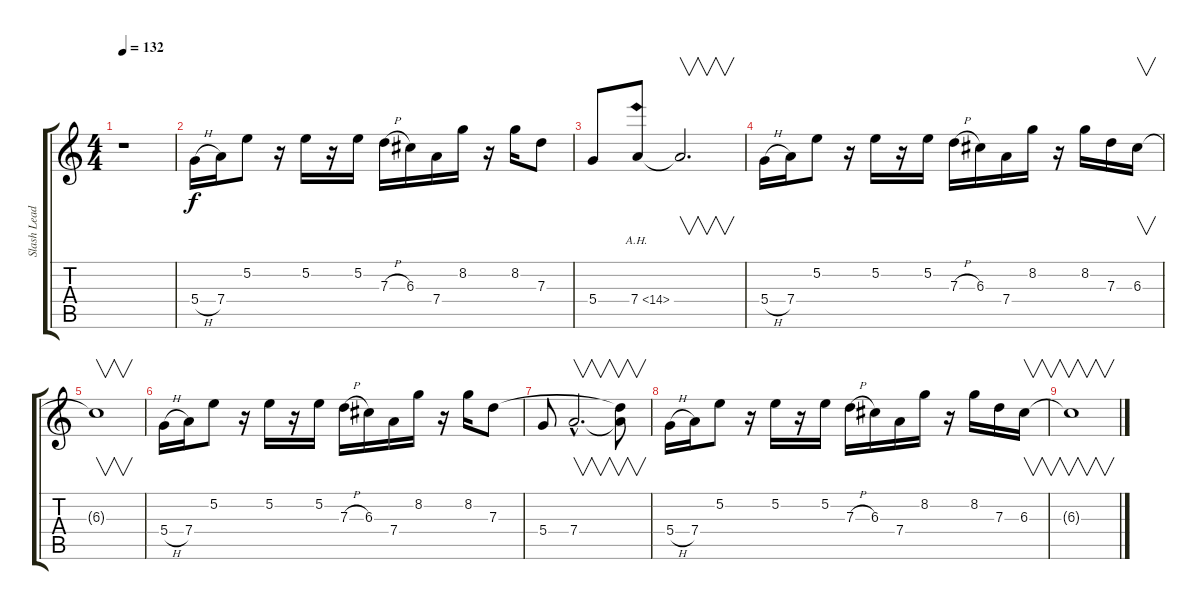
\track ("Slash Lead" "Slash Lead") {instrument overdrivenguitar}
\staff {score tabs}
\tuning (E4 B3 G3 D3 A2 E2) {hide}
\ts (4 4)
\tempo 132
\clef g2
\ks c
r.1{dy f} |
5.4{h}.16 7.4.16 5.2.8 r.16 5.2.16 r.16 5.2.16 7.3{h}.16 6.3.16 7.4.16 8.2.16 r.16 8.2.16 7.3.8 |
5.4.8 7.4{ah 7}.8 7.4{t}.2{v d} |
5.4{h}.16 7.4.16 5.2.8 r.16 5.2.16 r.16 5.2.16 7.3{h}.16 6.3.16 7.4.16 8.2.16 r.16 8.2.16 7.3.16 6.3.16{v} |
6.3{t}.1{v} |
5.4{h}.16 7.4.16 5.2.8 r.16 5.2.16 r.16 5.2.16 7.3{h}.16 6.3.16 7.4.16 8.2.16 r.16 8.2.16 7.3.8 |
5.4.8 7.4{hac}.2{v d} (7.3{t} 7.4{t}).8{v} |
5.4{h}.16 7.4.16 5.2.8 r.16 5.2.16 r.16 5.2.16 7.3{h}.16 6.3.16 7.4.16 8.2.16 r.16 8.2.16 7.3.16 6.3.16{v} |
6.3{t}.1{v}
